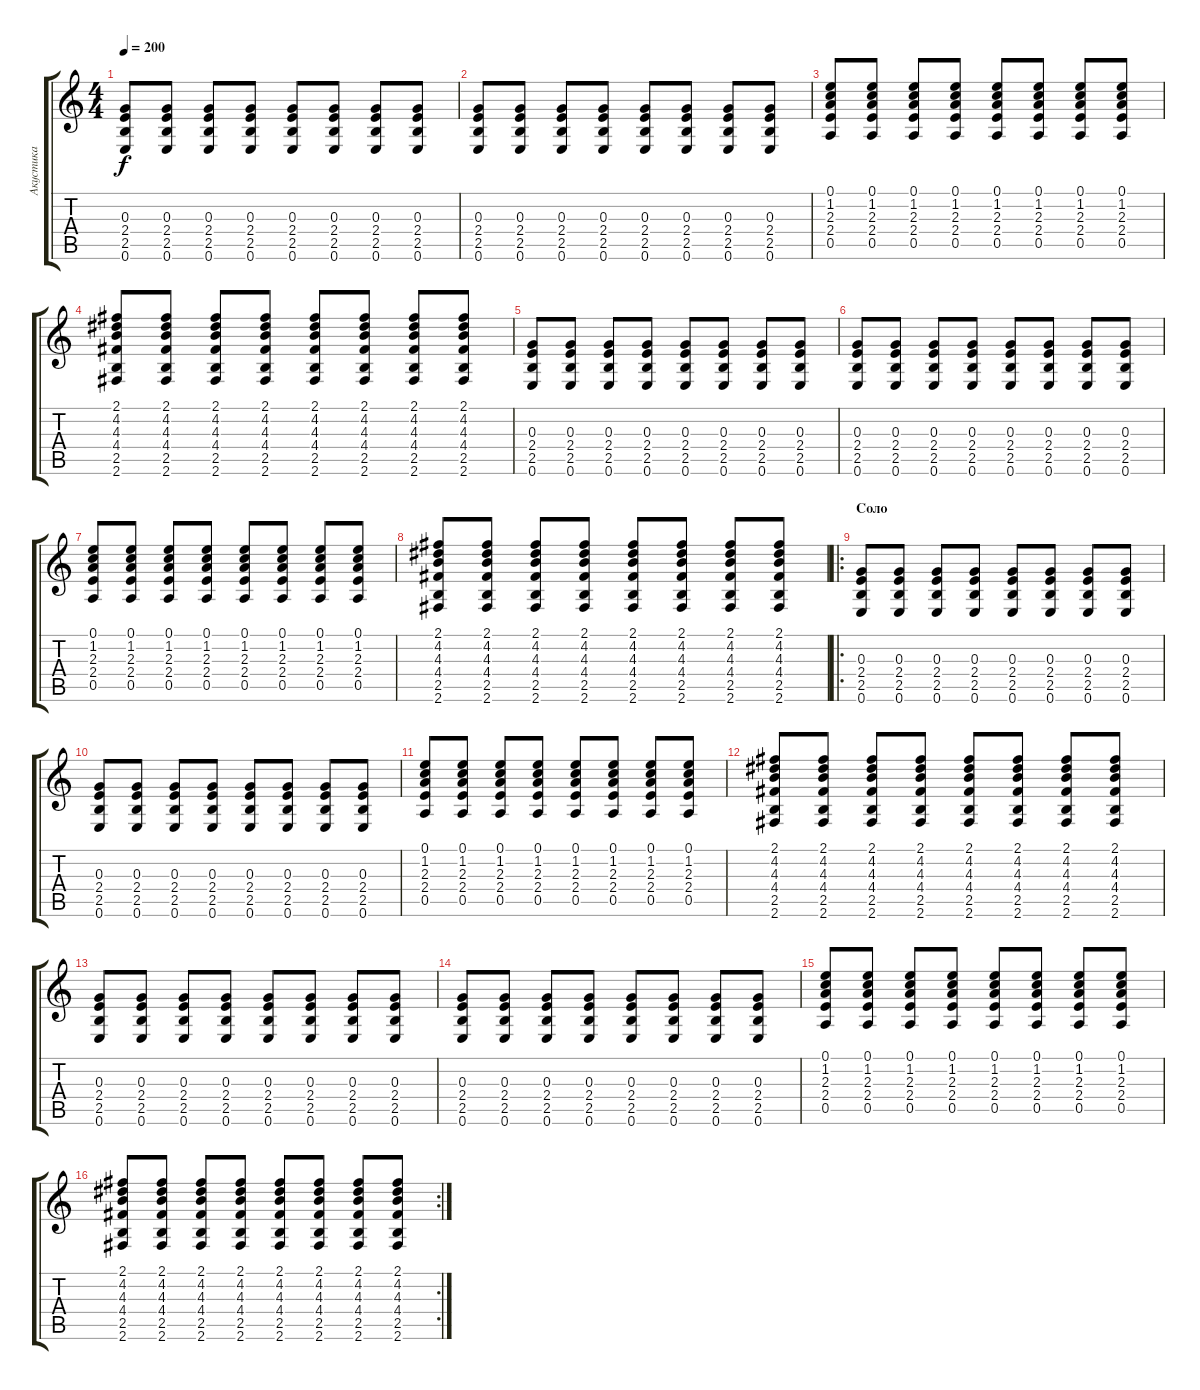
\track ("Акустика" "Акустика") {instrument acousticguitarnylon}
\staff {score tabs}
\tuning (E4 B3 G3 D3 A2 E2) {hide}
\ts (4 4)
\tempo 200
\clef g2
\ks c
(0.3 2.4 2.5 0.6).8{dy f} (0.3 2.4 2.5 0.6).8 (0.3 2.4 2.5 0.6).8 (0.3 2.4 2.5 0.6).8 (0.3 2.4 2.5 0.6).8 (0.3 2.4 2.5 0.6).8 (0.3 2.4 2.5 0.6).8 (0.3 2.4 2.5 0.6).8 |
(0.3 2.4 2.5 0.6).8 (0.3 2.4 2.5 0.6).8 (0.3 2.4 2.5 0.6).8 (0.3 2.4 2.5 0.6).8 (0.3 2.4 2.5 0.6).8 (0.3 2.4 2.5 0.6).8 (0.3 2.4 2.5 0.6).8 (0.3 2.4 2.5 0.6).8 |
(0.1 1.2 2.3 2.4 0.5).8 (0.1 1.2 2.3 2.4 0.5).8 (0.1 1.2 2.3 2.4 0.5).8 (0.1 1.2 2.3 2.4 0.5).8 (0.1 1.2 2.3 2.4 0.5).8 (0.1 1.2 2.3 2.4 0.5).8 (0.1 1.2 2.3 2.4 0.5).8 (0.1 1.2 2.3 2.4 0.5).8 |
(2.1 4.2 4.3 4.4 2.5 2.6).8 (2.1 4.2 4.3 4.4 2.5 2.6).8 (2.1 4.2 4.3 4.4 2.5 2.6).8 (2.1 4.2 4.3 4.4 2.5 2.6).8 (2.1 4.2 4.3 4.4 2.5 2.6).8 (2.1 4.2 4.3 4.4 2.5 2.6).8 (2.1 4.2 4.3 4.4 2.5 2.6).8 (2.1 4.2 4.3 4.4 2.5 2.6).8 |
(0.3 2.4 2.5 0.6).8 (0.3 2.4 2.5 0.6).8 (0.3 2.4 2.5 0.6).8 (0.3 2.4 2.5 0.6).8 (0.3 2.4 2.5 0.6).8 (0.3 2.4 2.5 0.6).8 (0.3 2.4 2.5 0.6).8 (0.3 2.4 2.5 0.6).8 |
(0.3 2.4 2.5 0.6).8 (0.3 2.4 2.5 0.6).8 (0.3 2.4 2.5 0.6).8 (0.3 2.4 2.5 0.6).8 (0.3 2.4 2.5 0.6).8 (0.3 2.4 2.5 0.6).8 (0.3 2.4 2.5 0.6).8 (0.3 2.4 2.5 0.6).8 |
(0.1 1.2 2.3 2.4 0.5).8 (0.1 1.2 2.3 2.4 0.5).8 (0.1 1.2 2.3 2.4 0.5).8 (0.1 1.2 2.3 2.4 0.5).8 (0.1 1.2 2.3 2.4 0.5).8 (0.1 1.2 2.3 2.4 0.5).8 (0.1 1.2 2.3 2.4 0.5).8 (0.1 1.2 2.3 2.4 0.5).8 |
(2.1 4.2 4.3 4.4 2.5 2.6).8 (2.1 4.2 4.3 4.4 2.5 2.6).8 (2.1 4.2 4.3 4.4 2.5 2.6).8 (2.1 4.2 4.3 4.4 2.5 2.6).8 (2.1 4.2 4.3 4.4 2.5 2.6).8 (2.1 4.2 4.3 4.4 2.5 2.6).8 (2.1 4.2 4.3 4.4 2.5 2.6).8 (2.1 4.2 4.3 4.4 2.5 2.6).8 |
\ro
\section ("" "Соло")
(0.3 2.4 2.5 0.6).8 (0.3 2.4 2.5 0.6).8 (0.3 2.4 2.5 0.6).8 (0.3 2.4 2.5 0.6).8 (0.3 2.4 2.5 0.6).8 (0.3 2.4 2.5 0.6).8 (0.3 2.4 2.5 0.6).8 (0.3 2.4 2.5 0.6).8 |
(0.3 2.4 2.5 0.6).8 (0.3 2.4 2.5 0.6).8 (0.3 2.4 2.5 0.6).8 (0.3 2.4 2.5 0.6).8 (0.3 2.4 2.5 0.6).8 (0.3 2.4 2.5 0.6).8 (0.3 2.4 2.5 0.6).8 (0.3 2.4 2.5 0.6).8 |
(0.1 1.2 2.3 2.4 0.5).8 (0.1 1.2 2.3 2.4 0.5).8 (0.1 1.2 2.3 2.4 0.5).8 (0.1 1.2 2.3 2.4 0.5).8 (0.1 1.2 2.3 2.4 0.5).8 (0.1 1.2 2.3 2.4 0.5).8 (0.1 1.2 2.3 2.4 0.5).8 (0.1 1.2 2.3 2.4 0.5).8 |
(2.1 4.2 4.3 4.4 2.5 2.6).8 (2.1 4.2 4.3 4.4 2.5 2.6).8 (2.1 4.2 4.3 4.4 2.5 2.6).8 (2.1 4.2 4.3 4.4 2.5 2.6).8 (2.1 4.2 4.3 4.4 2.5 2.6).8 (2.1 4.2 4.3 4.4 2.5 2.6).8 (2.1 4.2 4.3 4.4 2.5 2.6).8 (2.1 4.2 4.3 4.4 2.5 2.6).8 |
(0.3 2.4 2.5 0.6).8 (0.3 2.4 2.5 0.6).8 (0.3 2.4 2.5 0.6).8 (0.3 2.4 2.5 0.6).8 (0.3 2.4 2.5 0.6).8 (0.3 2.4 2.5 0.6).8 (0.3 2.4 2.5 0.6).8 (0.3 2.4 2.5 0.6).8 |
(0.3 2.4 2.5 0.6).8 (0.3 2.4 2.5 0.6).8 (0.3 2.4 2.5 0.6).8 (0.3 2.4 2.5 0.6).8 (0.3 2.4 2.5 0.6).8 (0.3 2.4 2.5 0.6).8 (0.3 2.4 2.5 0.6).8 (0.3 2.4 2.5 0.6).8 |
(0.1 1.2 2.3 2.4 0.5).8 (0.1 1.2 2.3 2.4 0.5).8 (0.1 1.2 2.3 2.4 0.5).8 (0.1 1.2 2.3 2.4 0.5).8 (0.1 1.2 2.3 2.4 0.5).8 (0.1 1.2 2.3 2.4 0.5).8 (0.1 1.2 2.3 2.4 0.5).8 (0.1 1.2 2.3 2.4 0.5).8 |
\rc 2
(2.1 4.2 4.3 4.4 2.5 2.6).8 (2.1 4.2 4.3 4.4 2.5 2.6).8 (2.1 4.2 4.3 4.4 2.5 2.6).8 (2.1 4.2 4.3 4.4 2.5 2.6).8 (2.1 4.2 4.3 4.4 2.5 2.6).8 (2.1 4.2 4.3 4.4 2.5 2.6).8 (2.1 4.2 4.3 4.4 2.5 2.6).8 (2.1 4.2 4.3 4.4 2.5 2.6).8
